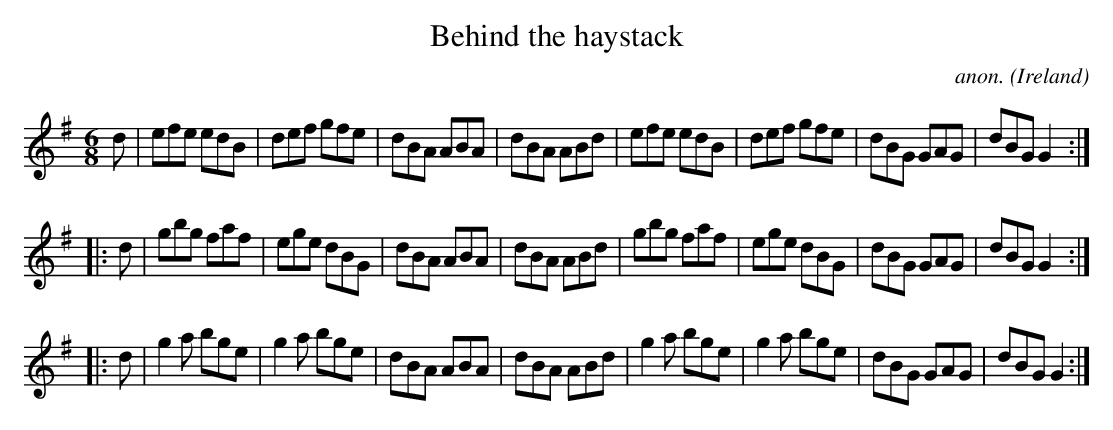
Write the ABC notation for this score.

X:1
T:Behind the haystack
C:anon.
O:Ireland
M:6/8
L:1/8
K:G
d|efe edB|def gfe|dBA ABA|dBA ABd|efe edB|def gfe|dBG GAG|dBG G2:|
|:d|gbg faf|ege dBG|dBA ABA|dBA ABd|gbg faf|ege dBG|dBG GAG|dBG G2:|
|:d|g2a bge|g2a bge|dBA ABA|dBA ABd|g2a bge|g2a bge|dBG GAG|dBG G2:|
W:
W:
